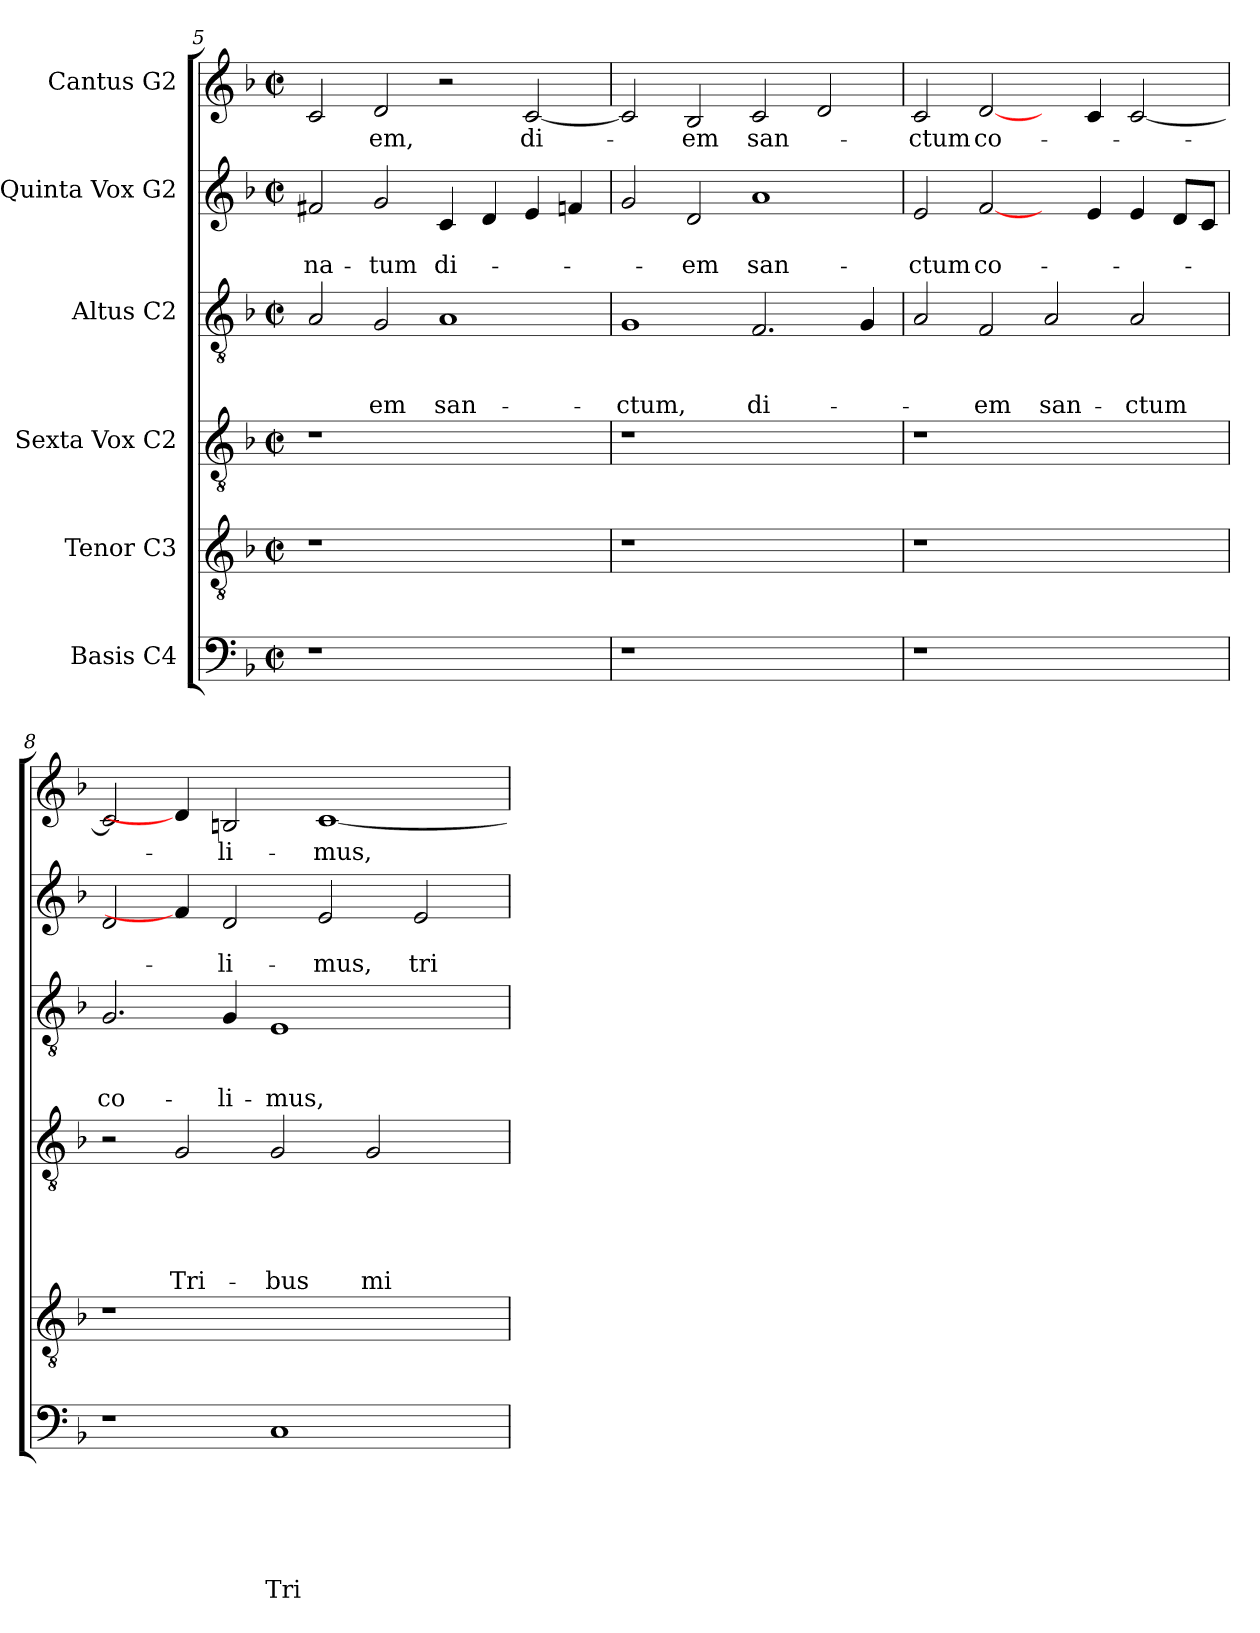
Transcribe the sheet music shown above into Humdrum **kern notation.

**kern	**text	**text	**text	**text	**text	**text	**kern	**kern	**text	**text	**text	**text	**text	**kern	**text	**text	**text	**kern	**text	**text	**kern	**text
*part6	*part6	*part6	*part6	*part6	*part6	*part6	*part5	*part4	*part4	*part4	*part4	*part4	*part4	*part3	*part3	*part3	*part3	*part2	*part2	*part2	*part1	*part1
*staff6	*staff6	*staff6	*staff6	*staff6	*staff6	*staff6	*staff5	*staff4	*staff4	*staff4	*staff4	*staff4	*staff4	*staff3	*staff3	*staff3	*staff3	*staff2	*staff2	*staff2	*staff1	*staff1
*I"Basis C4	*	*	*	*	*	*	*I"Tenor C3	*I"Sexta Vox C2	*	*	*	*	*	*I"Altus C2	*	*	*	*I"Quinta Vox G2	*	*	*I"Cantus G2	*
!!LO:LB:g=z
*clefF4	*	*	*	*	*	*	*clefGv2	*clefGv2	*	*	*	*	*	*clefGv2	*	*	*	*clefG2	*	*	*clefG2	*
*k[b-]	*	*	*	*	*	*	*k[b-]	*k[b-]	*	*	*	*	*	*k[b-]	*	*	*	*k[b-]	*	*	*k[b-]	*
*F:	*	*	*	*	*	*	*F:	*F:	*	*	*	*	*	*F:	*	*	*	*F:	*	*	*F:	*
*M2/2	*	*	*	*	*	*	*M2/2	*M2/2	*	*	*	*	*	*M2/2	*	*	*	*M2/2	*	*	*M2/2	*
*met(c|)	*	*	*	*	*	*	*met(c|)	*met(c|)	*	*	*	*	*	*met(c|)	*	*	*	*met(c|)	*	*	*met(c|)	*
=5	=5	=5	=5	=5	=5	=5	=5	=5	=5	=5	=5	=5	=5	=5	=5	=5	=5	=5	=5	=5	=5	=5
!	!	!	!	!	!	!	!	!	!	!	!	!	!	!	!	!	!	!	!	!LO:LY:b	!	!
1r	.	.	.	.	.	.	1r	1r	.	.	.	.	.	2A/	.	.	.	2f#X/	.	-na-	2c/	.
!	!	!	!	!	!	!	!	!	!	!	!	!	!	!	!	!	!LO:LY:b	!	!	!LO:LY:b	!	!LO:LY:b
.	.	.	.	.	.	.	.	.	.	.	.	.	.	2G/	.	.	-em	2g/	.	-tum	2d/	-em,
!	!	!	!	!	!	!	!	!	!	!	!	!	!	!	!	!	!LO:LY:b	!	!	!LO:LY:b	!	!
1ryy	.	.	.	.	.	.	1ryy	1ryy	.	.	.	.	.	1A	.	.	san-	4c/	.	di-	2r	.
.	.	.	.	.	.	.	.	.	.	.	.	.	.	.	.	.	.	4d/	.	.	.	.
!	!	!	!	!	!	!	!	!	!	!	!	!	!	!	!	!	!	!	!	!	!	!LO:LY:b
.	.	.	.	.	.	.	.	.	.	.	.	.	.	.	.	.	.	4e/	.	.	[2c/	di-
.	.	.	.	.	.	.	.	.	.	.	.	.	.	.	.	.	.	4fn/	.	.	.	.
=6	=6	=6	=6	=6	=6	=6	=6	=6	=6	=6	=6	=6	=6	=6	=6	=6	=6	=6	=6	=6	=6	=6
!	!	!	!	!	!	!	!	!	!	!	!	!	!	!	!	!	!LO:LY:b	!	!	!	!	!
1r	.	.	.	.	.	.	1r	1r	.	.	.	.	.	1G	.	.	-ctum,	2g/	.	.	2c/]	.
!	!	!	!	!	!	!	!	!	!	!	!	!	!	!	!	!	!	!	!	!LO:LY:b	!	!LO:LY:b
.	.	.	.	.	.	.	.	.	.	.	.	.	.	.	.	.	.	2d/	.	-em	2B-/	-em
!	!	!	!	!	!	!	!	!	!	!	!	!	!	!	!	!	!LO:LY:b	!	!	!LO:LY:b	!	!LO:LY:b
1ryy	.	.	.	.	.	.	1ryy	1ryy	.	.	.	.	.	2.F/	.	.	di-	1a	.	san-	2c/	san-
.	.	.	.	.	.	.	.	.	.	.	.	.	.	.	.	.	.	.	.	.	2d/	.
.	.	.	.	.	.	.	.	.	.	.	.	.	.	4G/	.	.	.	.	.	.	.	.
=7	=7	=7	=7	=7	=7	=7	=7	=7	=7	=7	=7	=7	=7	=7	=7	=7	=7	=7	=7	=7	=7	=7
!	!	!	!	!	!	!	!	!	!	!	!	!	!	!	!	!	!	!	!	!LO:LY:b	!	!LO:LY:b
1r	.	.	.	.	.	.	1r	1r	.	.	.	.	.	2A/	.	.	.	2e/	.	-ctum	2c/	-ctum
!	!	!	!	!	!	!	!	!	!	!	!	!	!	!	!	!	!LO:LY:b	!	!	!LO:LY:b	!	!LO:LY:b
.	.	.	.	.	.	.	.	.	.	.	.	.	.	2F/	.	.	-em	[2f/	.	co-	[2d/	co-
!	!	!	!	!	!	!	!	!	!	!	!	!	!	!	!	!	!LO:LY:b	!	!	!	!	!
1ryy	.	.	.	.	.	.	1ryy	1ryy	.	.	.	.	.	2A/	.	.	san-	4ryy	.	.	4ryy	.
.	.	.	.	.	.	.	.	.	.	.	.	.	.	.	.	.	.	4e/	.	.	4c/	.
!	!	!	!	!	!	!	!	!	!	!	!	!	!	!	!	!	!LO:LY:b	!	!	!	!	!
.	.	.	.	.	.	.	.	.	.	.	.	.	.	2A/	.	.	-ctum	4e/	.	.	[2c/	.
.	.	.	.	.	.	.	.	.	.	.	.	.	.	.	.	.	.	8d/L	.	.	.	.
.	.	.	.	.	.	.	.	.	.	.	.	.	.	.	.	.	.	8c/J	.	.	.	.
=8	=8	=8	=8	=8	=8	=8	=8	=8	=8	=8	=8	=8	=8	=8	=8	=8	=8	=8	=8	=8	=8	=8
!	!	!	!	!	!	!	!	!	!	!	!	!	!	!	!	!	!LO:LY:b	!	!	!	!	!
1r	.	.	.	.	.	.	1r	2r	.	.	.	.	.	2.G/	.	.	co-	2d/	.	.	2c/]	.
!	!	!	!	!	!	!	!	!	!	!	!	!	!LO:LY:b	!	!	!	!	!	!	!	!	!
.	.	.	.	.	.	.	.	2G/	.	.	.	.	Tri-	.	.	.	.	4f/]	.	.	4d/]	.
!	!	!	!	!	!	!	!	!	!	!	!	!	!	!	!	!	!LO:LY:b	!	!	!LO:LY:b	!	!LO:LY:b
.	.	.	.	.	.	.	.	.	.	.	.	.	.	4G/	.	.	-li-	2d/	.	-li-	2Bn/	-li-
!	!	!	!	!	!	!LO:LY:b	!	!	!	!	!	!	!LO:LY:b	!	!	!	!LO:LY:b	!	!	!	!	!
1C	.	.	.	.	.	Tri-	1ryy	2G/	.	.	.	.	-bus	1E	.	.	-mus,	.	.	.	.	.
!	!	!	!	!	!	!	!	!	!	!	!	!	!	!	!	!	!	!	!	!LO:LY:b	!	!LO:LY:b
.	.	.	.	.	.	.	.	.	.	.	.	.	.	.	.	.	.	2e/	.	-mus,	[1c	-mus,
!	!	!	!	!	!	!	!	!	!	!	!	!	!LO:LY:b	!	!	!	!	!	!	!	!	!
.	.	.	.	.	.	.	.	2G/	.	.	.	.	mi-	.	.	.	.	.	.	.	.	.
!	!	!	!	!	!	!	!	!	!	!	!	!	!	!	!	!	!	!	!	!LO:LY:b	!	!
.	.	.	.	.	.	.	.	.	.	.	.	.	.	.	.	.	.	2e/	.	tri-	.	.
4ryy	.	.	.	.	.	.	4ryy	4ryy	.	.	.	.	.	4ryy	.	.	.	.	.	.	.	.
=	=	=	=	=	=	=	=	=	=	=	=	=	=	=	=	=	=	=	=	=	=	=
*-	*-	*-	*-	*-	*-	*-	*-	*-	*-	*-	*-	*-	*-	*-	*-	*-	*-	*-	*-	*-	*-	*-
